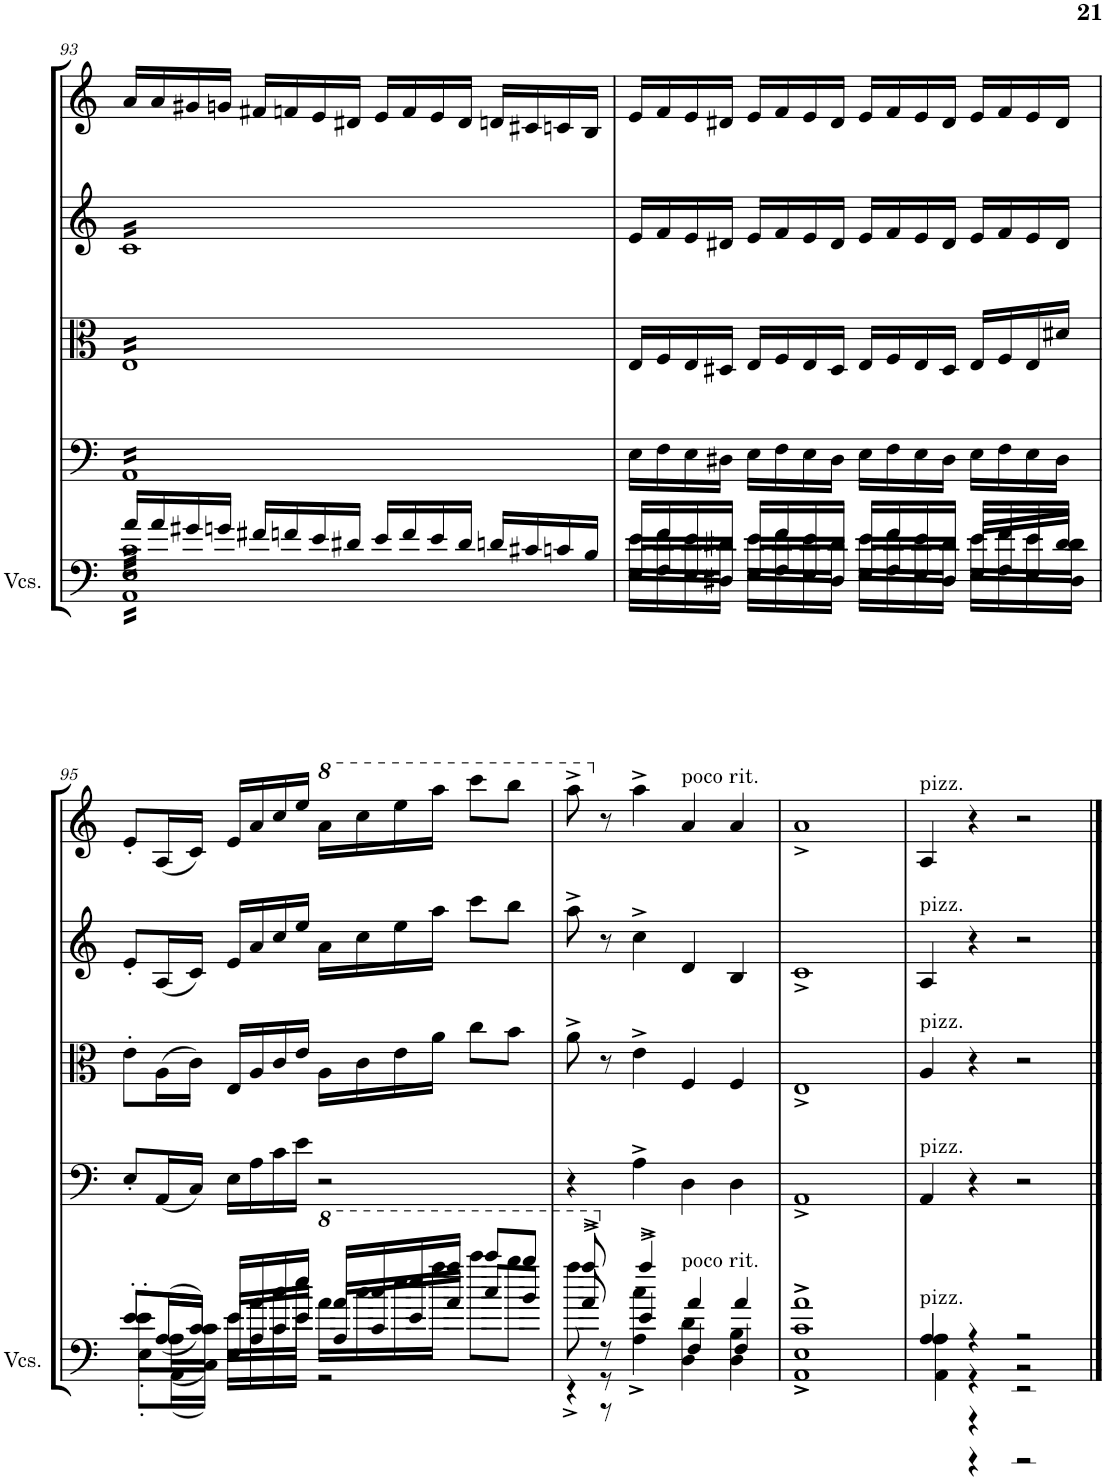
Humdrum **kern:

**kern	**kern	**kern	**kern	**kern
*part5	*part4	*part3	*part2	*part1
*staff5	*staff4	*staff3	*staff2	*staff1
*I"Violoncellos	*I"Violoncello	*I"Viola	*I"Violin II	*I"Violin I
*I'Vcs.	*I'Vc	*I'Vla	*I'Vln	*I'Vln
!!LO:PB:g=z
*clefF4	*clefF4	*clefC3	*clefG2	*clefG2
*k[]	*k[]	*k[]	*k[]	*k[]
*M4/4	*M4/4	*M4/4	*M4/4	*M4/4
=93	=93	=93	=93	=93
*^	*	*	*	*
*	*^	*	*	*	*
*	*	*^	*	*	*	*
*tremolo	*	*	*	*	*	*	*
*	*	*	*	*tremolo	*	*	*
*	*	*	*	*	*tremolo	*	*
*	*	*	*	*	*	*tremolo	*
16a/LL	16cLL	16ELL	16AALL	16AALL	16ELL	16cLL	16a/LL
16a/	16c	16E	16AA	16AA	16E	16c	16a/
16g#X/	16c	16E	16AA	16AA	16E	16c	16g#X/
16gn/JJ	16c	16E	16AA	16AA	16E	16c	16gn/JJ
16f#X/LL	16c	16E	16AA	16AA	16E	16c	16f#X/LL
16fn/	16c	16E	16AA	16AA	16E	16c	16fn/
16e/	16c	16E	16AA	16AA	16E	16c	16e/
16d#X/JJ	16c	16E	16AA	16AA	16E	16c	16d#X/JJ
16e/LL	16c	16E	16AA	16AA	16E	16c	16e/LL
16f/	16c	16E	16AA	16AA	16E	16c	16f/
16e/	16c	16E	16AA	16AA	16E	16c	16e/
16d#/JJ	16c	16E	16AA	16AA	16E	16c	16d#/JJ
16dn/LL	16c	16E	16AA	16AA	16E	16c	16dn/LL
16c#X/	16c	16E	16AA	16AA	16E	16c	16c#X/
16cn/	16c	16E	16AA	16AA	16E	16c	16cn/
16B/JJ	16cJJ	16EJJ	16AAJJ	16AAJJ	16EJJ	16cJJ	16B/JJ
*	*	*	*	*	*	*Xtremolo	*
*	*	*	*	*	*Xtremolo	*	*
*	*	*	*	*Xtremolo	*	*	*
*Xtremolo	*	*	*	*	*	*	*
=94	=94	=94	=94	=94	=94	=94	=94
16e/LL	16e\LL	16E/LL	16E\LL	16E\LL	16E/LL	16e/LL	16e/LL
16f/	16f\	16F/	16F\	16F\	16F/	16f/	16f/
16e/	16e\	16E/	16E\	16E\	16E/	16e/	16e/
16d#X/JJ	16d#\JJ	16D#X/JJ	16D#\JJ	16D#X\JJ	16D#X/JJ	16d#X/JJ	16d#X/JJ
16e/LL	16e\LL	16E/LL	16E\LL	16E\LL	16E/LL	16e/LL	16e/LL
16f/	16f\	16F/	16F\	16F\	16F/	16f/	16f/
16e/	16e\	16E/	16E\	16E\	16E/	16e/	16e/
16d#/JJ	16d#\JJ	16D#/JJ	16D#\JJ	16D#\JJ	16D#/JJ	16d#/JJ	16d#/JJ
16e/LL	16e\LL	16E/LL	16E\LL	16E\LL	16E/LL	16e/LL	16e/LL
16f/	16f\	16F/	16F\	16F\	16F/	16f/	16f/
16e/	16e\	16E/	16E\	16E\	16E/	16e/	16e/
16d#/JJ	16d#\JJ	16D#/JJ	16D#\JJ	16D#\JJ	16D#/JJ	16d#/JJ	16d#/JJ
16e/LL	16e\LL	16E/LL	16E\LL	16E\LL	16E/LL	16e/LL	16e/LL
16f/	16f\	16F/	16F\	16F\	16F/	16f/	16f/
16e/	16e\	16E/	16E\	16E\	16E/	16e/	16e/
16d#/JJ	16d#\JJ	16d#/JJ	16D#\JJ	16D#\JJ	16d#X/JJ	16d#/JJ	16d#/JJ
!!LO:LB:g=z
=95	=95	=95	=95	=95	=95	=95	=95
8e'/L	8e'\L	8e'/L	8E'\L	8E'/L	8e'\L	8e'/L	8e'/L
(16A/L	(16A\L	(16A/L	(16AA\L	(16AA/L	(16A\L	(16A/L	(16A/L
16c/JJ)	16c\JJ)	16c/JJ)	16C\JJ)	16C/JJ)	16c\JJ)	16c/JJ)	16c/JJ)
16e/LL	16e\LL	16E/LL	16E\LL	16E\LL	16E/LL	16e/LL	16e/LL
16a/	16a\	16A/	16A\	16A\	16A/	16a/	16a/
16cc/	16cc\	16c/	16c\	16c\	16c/	16cc/	16cc/
16ee/JJ	16ee\JJ	16e/JJ	16e\JJ	16e\JJ	16e/JJ	16ee/JJ	16ee/JJ
*8va	*	*	*	*	*	*	*
*	*	*	*	*	*	*	*8va
16aa/LL	16aa\LL	16a/LL	2r	2r	16A\LL	16a\LL	16aa\LL
16ccc/	16ccc\	16cc/	.	.	16c\	16cc\	16ccc\
16eee/	16eee\	16ee/	.	.	16e\	16ee\	16eee\
16aaa/JJ	16aaa\JJ	16aa/JJ	.	.	16a\JJ	16aa\JJ	16aaa\JJ
8cccc/L	8cccc\L	8ccc/L	.	.	8cc\L	8ccc\L	8cccc\L
8bbb/J	8bbb\J	8bb/J	.	.	8b\J	8bb\J	8bbb\J
=96	=96	=96	=96	=96	=96	=96	=96
8aaa^/	8aaa^\	8aa^/	4r	4r	8a^\	8aa^\	8aaa^\
*X8va	*	*	*	*	*	*	*
*	*	*	*	*	*	*	*X8va
8r	8r	8r	.	.	8r	8r	8r
4aa^/	4cc^\	4e^/	4A^\	4A^\	4e^\	4cc^\	4aa^\
!	!	!	!	!	!	!	!LO:TX:a:t=poco rit.
!LO:TX:a:t=poco rit.	!	!	!	!	!	!	!
4a/	4d\	4F/	4D\	4D\	4F/	4d/	4a/
4a/	4B\	4F/	4D\	4D\	4F/	4B/	4a/
=97	=97	=97	=97	=97	=97	=97	=97
1a^	1c^	1E^	1AA^	1AA^	1E^	1c^	1a^
=98	=98	=98	=98	=98	=98	=98	=98
!	!	!	!	!	!	!	!LO:TX:a:t=pizz.
!	!	!	!	!	!	!LO:TX:a:t=pizz.	!
!	!	!	!	!	!LO:TX:a:t=pizz.	!	!
!	!	!	!	!LO:TX:a:t=pizz.	!	!	!
!LO:TX:a:t=pizz.	!	!	!	!	!	!	!
4A/	4A\	4A/	4AA\	4AA/	4A/	4A/	4A/
4r	4r	4r	4r	4r	4r	4r	4r
2r	2r	2r	2r	2r	2r	2r	2r
*v	*v	*v	*v	*	*	*	*
==	==	==	==	==
*-	*-	*-	*-	*-
